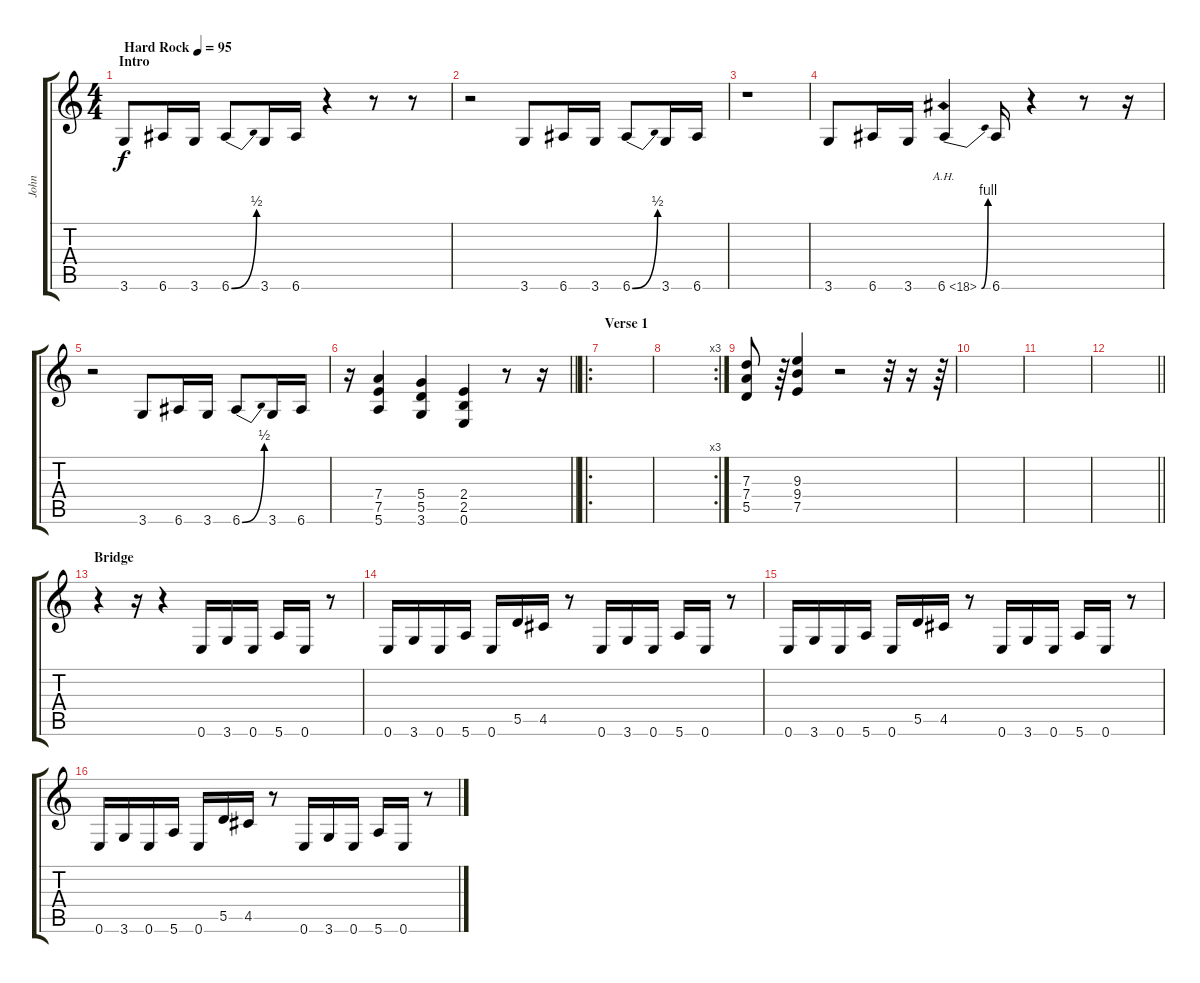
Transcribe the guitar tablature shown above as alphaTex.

\track ("John" "John") {instrument distortionguitar}
\staff {score tabs}
\tuning (E4 B3 G3 D3 A2 E2) {hide}
\ts (4 4)
\section ("" "Intro")
\tempo (95 "Hard Rock")
\clef g2
\ks c
3.6.8{dy f instrument distortionguitar} 6.6.16 3.6.16 6.6{be (bend 0 0 60 2)}.8 3.6.16 6.6.16 r.4 r.8 r.8 |
r.2 3.6.8 6.6.16 3.6.16 6.6{be (bend 0 0 60 2)}.8 3.6.16 6.6.16 |
r.1 |
3.6.8 6.6.16 3.6.16 6.6{be (bend 0 0 60 4) ah 12}.4 6.6.16 r.4 r.8 r.16 |
r.2 3.6.8 6.6.16 3.6.16 6.6{be (bend 0 0 60 2)}.8 3.6.16 6.6.16 |
\barLineRight lightlight
r.16 (7.4 7.5 5.6).4 (5.4 5.5 3.6).4 (2.4 2.5 0.6).4 r.8 r.16 |
\ro
\section ("" "Verse 1")
|
\rc 3
|
(7.3 7.4 5.5).8 r.64 (9.3 9.4 7.5).4 r.2 r.32 r.16 r.64 |
|
|
\barLineRight lightlight
|
\section ("" "Bridge")
r.4 r.16 r.4 0.6.16 3.6.16 0.6.16 5.6.16 0.6.16 r.8 |
0.6.16 3.6.16 0.6.16 5.6.16 0.6.16 5.5.16 4.5.16 r.8 0.6.16 3.6.16 0.6.16 5.6.16 0.6.16 r.8 |
0.6.16 3.6.16 0.6.16 5.6.16 0.6.16 5.5.16 4.5.16 r.8 0.6.16 3.6.16 0.6.16 5.6.16 0.6.16 r.8 |
0.6.16 3.6.16 0.6.16 5.6.16 0.6.16 5.5.16 4.5.16 r.8 0.6.16 3.6.16 0.6.16 5.6.16 0.6.16 r.8
